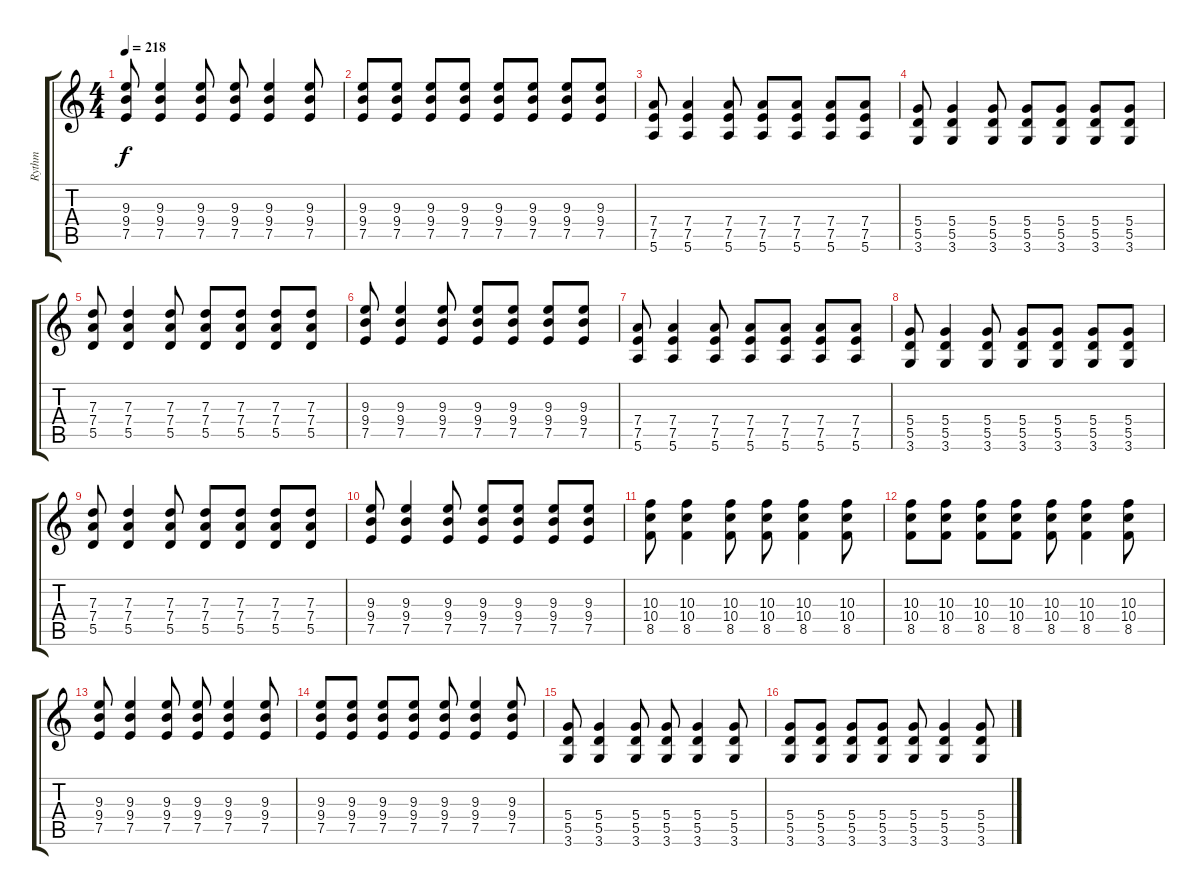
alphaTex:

\track ("Rythm" "Rythm") {instrument distortionguitar}
\staff {score tabs}
\tuning (E4 B3 G3 D3 A2 E2) {hide}
\ts (4 4)
\tempo 218
\clef g2
\ks c
(9.3 9.4 7.5).8{dy f} (9.3 9.4 7.5).4 (9.3 9.4 7.5).8 (9.3 9.4 7.5).8 (9.3 9.4 7.5).4 (9.3 9.4 7.5).8 |
(9.3 9.4 7.5).8 (9.3 9.4 7.5).8 (9.3 9.4 7.5).8 (9.3 9.4 7.5).8 (9.3 9.4 7.5).8 (9.3 9.4 7.5).8 (9.3 9.4 7.5).8 (9.3 9.4 7.5).8 |
(7.4 7.5 5.6).8 (7.4 7.5 5.6).4 (7.4 7.5 5.6).8 (7.4 7.5 5.6).8 (7.4 7.5 5.6).8 (7.4 7.5 5.6).8 (7.4 7.5 5.6).8 |
(5.4 5.5 3.6).8 (5.4 5.5 3.6).4 (5.4 5.5 3.6).8 (5.4 5.5 3.6).8 (5.4 5.5 3.6).8 (5.4 5.5 3.6).8 (5.4 5.5 3.6).8 |
(7.3 7.4 5.5).8 (7.3 7.4 5.5).4 (7.3 7.4 5.5).8 (7.3 7.4 5.5).8 (7.3 7.4 5.5).8 (7.3 7.4 5.5).8 (7.3 7.4 5.5).8 |
(9.3 9.4 7.5).8 (9.3 9.4 7.5).4 (9.3 9.4 7.5).8 (9.3 9.4 7.5).8 (9.3 9.4 7.5).8 (9.3 9.4 7.5).8 (9.3 9.4 7.5).8 |
(7.4 7.5 5.6).8 (7.4 7.5 5.6).4 (7.4 7.5 5.6).8 (7.4 7.5 5.6).8 (7.4 7.5 5.6).8 (7.4 7.5 5.6).8 (7.4 7.5 5.6).8 |
(5.4 5.5 3.6).8 (5.4 5.5 3.6).4 (5.4 5.5 3.6).8 (5.4 5.5 3.6).8 (5.4 5.5 3.6).8 (5.4 5.5 3.6).8 (5.4 5.5 3.6).8 |
(7.3 7.4 5.5).8 (7.3 7.4 5.5).4 (7.3 7.4 5.5).8 (7.3 7.4 5.5).8 (7.3 7.4 5.5).8 (7.3 7.4 5.5).8 (7.3 7.4 5.5).8 |
(9.3 9.4 7.5).8 (9.3 9.4 7.5).4 (9.3 9.4 7.5).8 (9.3 9.4 7.5).8 (9.3 9.4 7.5).8 (9.3 9.4 7.5).8 (9.3 9.4 7.5).8 |
(10.3 10.4 8.5).8 (10.3 10.4 8.5).4 (10.3 10.4 8.5).8 (10.3 10.4 8.5).8 (10.3 10.4 8.5).4 (10.3 10.4 8.5).8 |
(10.3 10.4 8.5).8 (10.3 10.4 8.5).8 (10.3 10.4 8.5).8 (10.3 10.4 8.5).8 (10.3 10.4 8.5).8 (10.3 10.4 8.5).4 (10.3 10.4 8.5).8 |
(9.3 9.4 7.5).8 (9.3 9.4 7.5).4 (9.3 9.4 7.5).8 (9.3 9.4 7.5).8 (9.3 9.4 7.5).4 (9.3 9.4 7.5).8 |
(9.3 9.4 7.5).8 (9.3 9.4 7.5).8 (9.3 9.4 7.5).8 (9.3 9.4 7.5).8 (9.3 9.4 7.5).8 (9.3 9.4 7.5).4 (9.3 9.4 7.5).8 |
(5.4 5.5 3.6).8 (5.4 5.5 3.6).4 (5.4 5.5 3.6).8 (5.4 5.5 3.6).8 (5.4 5.5 3.6).4 (5.4 5.5 3.6).8 |
(5.4 5.5 3.6).8 (5.4 5.5 3.6).8 (5.4 5.5 3.6).8 (5.4 5.5 3.6).8 (5.4 5.5 3.6).8 (5.4 5.5 3.6).4 (5.4 5.5 3.6).8
